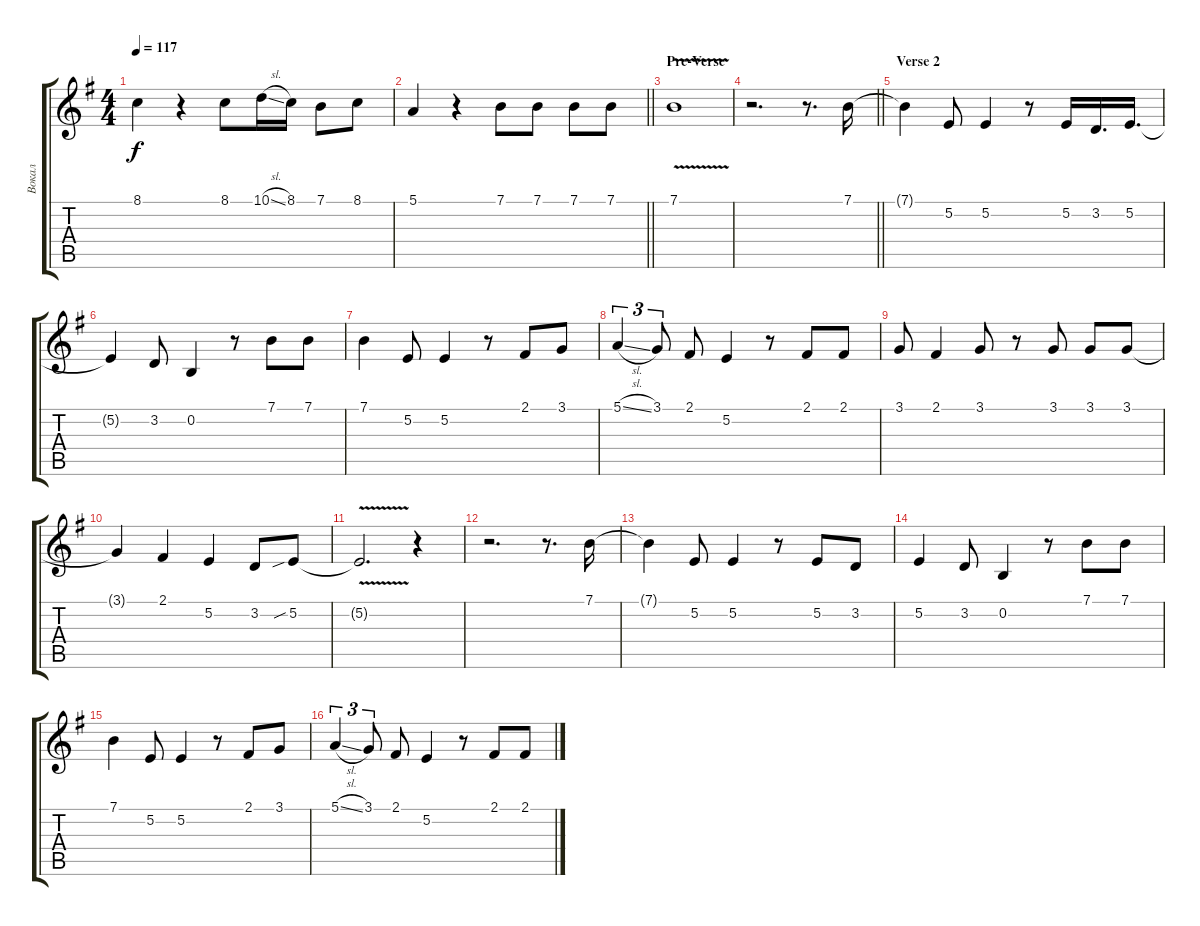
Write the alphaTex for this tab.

\track ("Вокал" "Вокал") {instrument trumpet}
\staff {score tabs}
\tuning (E4 B3 G3 D3 A2 E2) {hide}
\ts (4 4)
\tempo 117
\clef g2
\ks eminor
8.1.4{dy f} r.4 8.1.8 10.1{sl}.16 8.1.16 7.1.8 8.1.8 |
\barLineRight lightlight
5.1.4 r.4 7.1.8 7.1.8 7.1.8 7.1.8 |
\section ("" "Pre-Verse")
7.1{v}.1 |
\barLineRight lightlight
r.2{d} r.8{d} 7.1.16 |
\section ("" "Verse 2")
7.1{t}.4 5.2.8 5.2.4 r.8 5.2.16 3.2.16{d} 5.2.16{d} |
5.2{t}.4 3.2.8 0.2.4 r.8 7.1.8 7.1.8 |
7.1.4 5.2.8 5.2.4 r.8 2.1.8 3.1.8 |
5.1{sl}.4{tu (3 2)} 3.1.8{tu (3 2)} 2.1.8 5.2.4 r.8 2.1.8 2.1.8 |
3.1.8 2.1.4 3.1.8 r.8 3.1.8 3.1.8 3.1.8 |
3.1{t}.4 2.1.4 5.2.4 3.2.8 5.2{sib}.8 |
5.2{v t}.2{d} r.4 |
r.2{d} r.8{d} 7.1.16 |
7.1{t}.4 5.2.8 5.2.4 r.8 5.2.8 3.2.8 |
5.2.4 3.2.8 0.2.4 r.8 7.1.8 7.1.8 |
7.1.4 5.2.8 5.2.4 r.8 2.1.8 3.1.8 |
5.1{sl}.4{tu (3 2)} 3.1.8{tu (3 2)} 2.1.8 5.2.4 r.8 2.1.8 2.1.8
